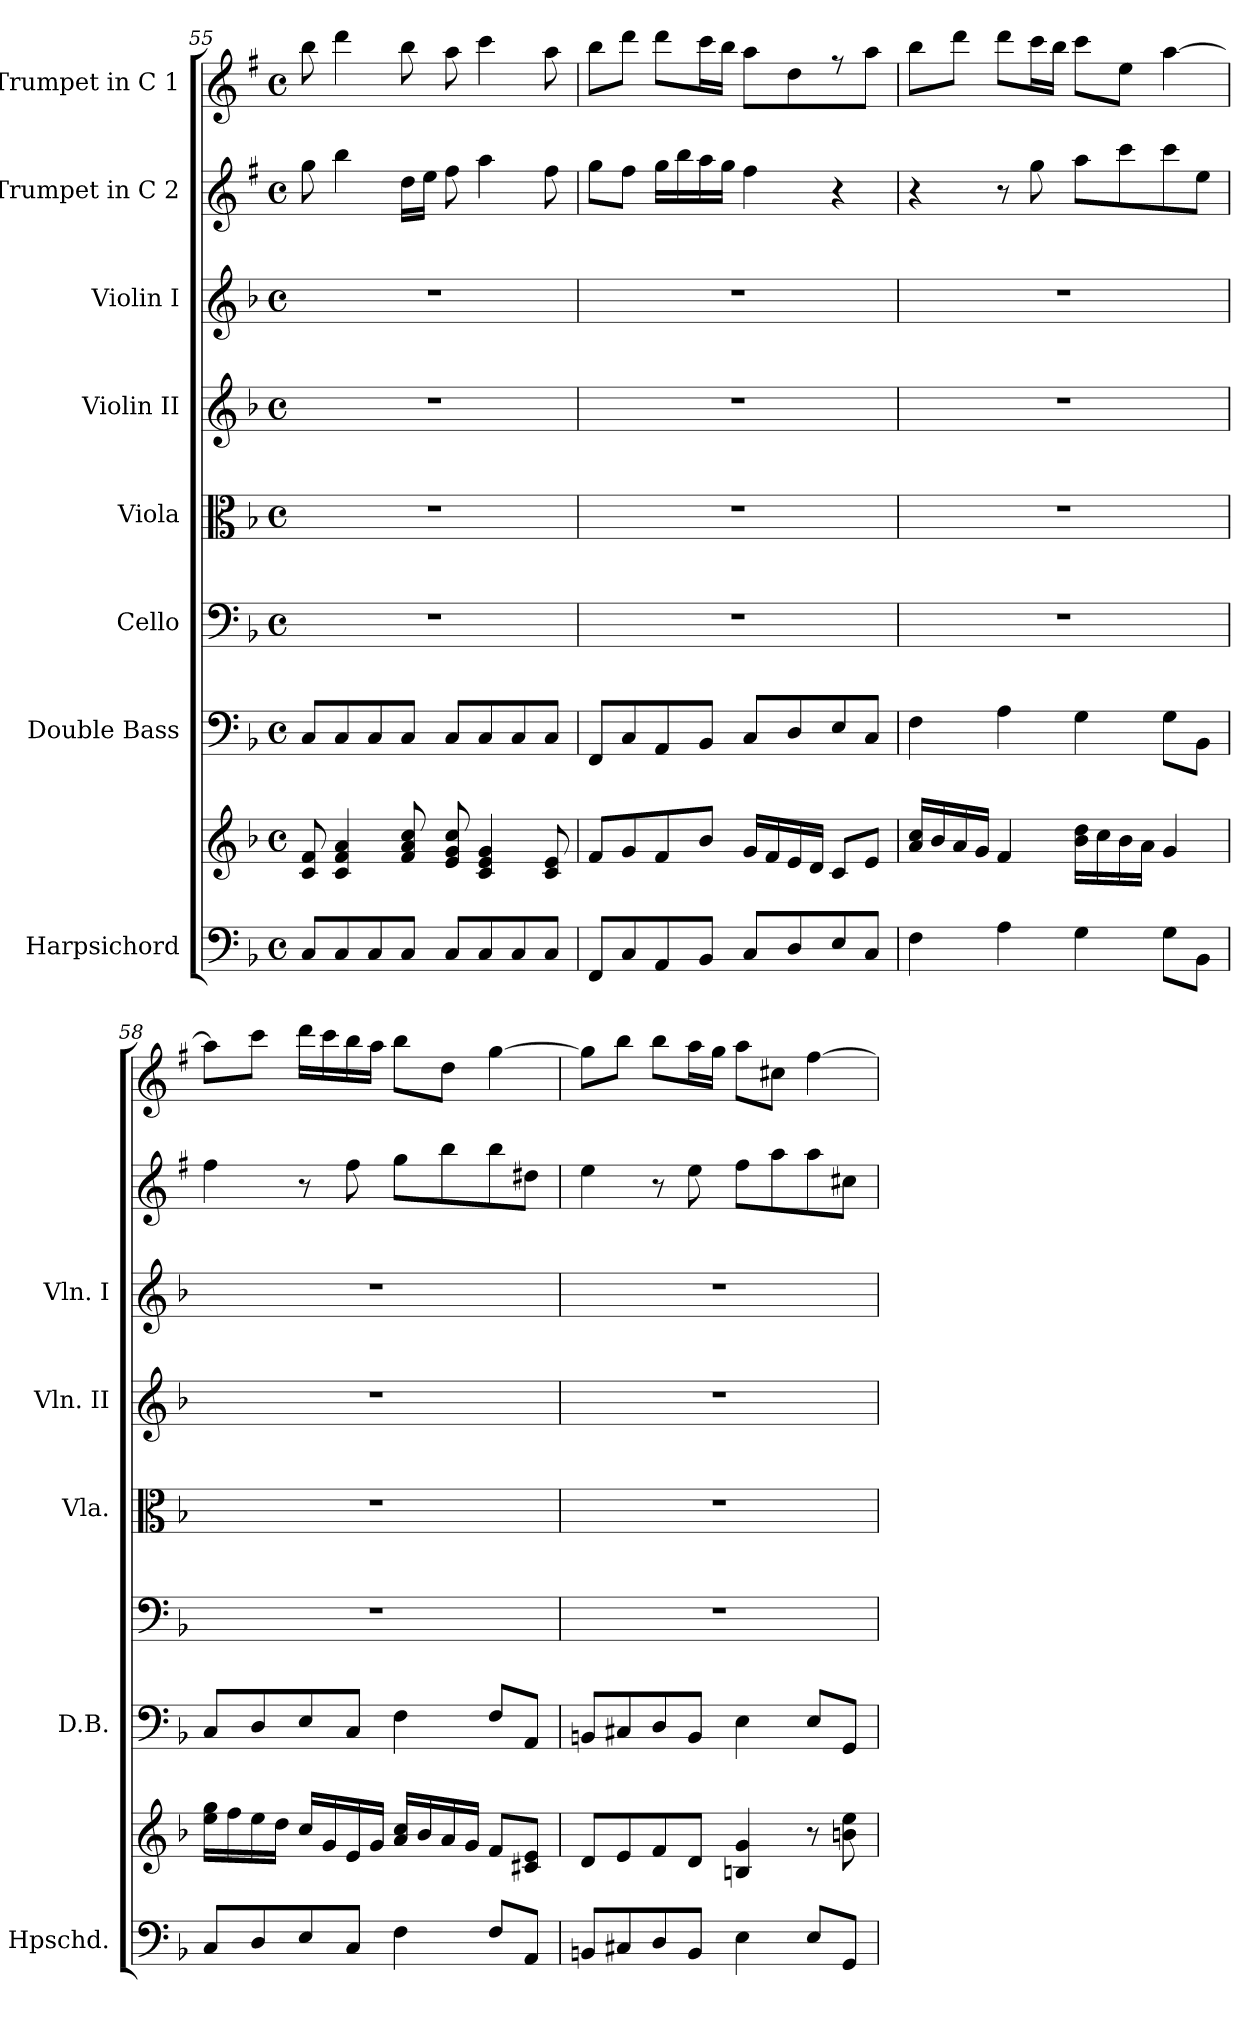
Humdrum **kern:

**kern	**kern	**kern	**kern	**kern	**kern	**kern	**kern	**kern
*part8	*part8	*part7	*part6	*part5	*part4	*part3	*part2	*part1
*staff9	*staff8	*staff7	*staff6	*staff5	*staff4	*staff3	*staff2	*staff1
*I"Harpsichord	*	*I"Double Bass	*I"Cello	*I"Viola	*I"Violin II	*I"Violin I	*I"Trumpet in C 2	*I"Trumpet in C 1
*I'Hpschd.	*	*I'D.B.	*	*I'Vla.	*I'Vln. II	*I'Vln. I	*	*
!!LO:PB:g=z
*clefF4	*clefG2	*clefF4	*clefF4	*clefC3	*clefG2	*clefG2	*clefG2	*clefG2
*	*	*ITrd7c12	*	*	*	*	*ITrd1c2	*ITrd1c2
*k[b-]	*k[b-]	*k[b-]	*k[b-]	*k[b-]	*k[b-]	*k[b-]	*k[b-]	*k[b-]
*F:	*F:	*F:	*F:	*F:	*F:	*F:	*F:	*F:
*M4/4	*M4/4	*M4/4	*M4/4	*M4/4	*M4/4	*M4/4	*M4/4	*M4/4
*met(c)	*met(c)	*met(c)	*met(c)	*met(c)	*met(c)	*met(c)	*met(c)	*met(c)
=55	=55	=55	=55	=55	=55	=55	=55	=55
8C/L	8c/ 8f/	8CC/L	1r	1r	1r	1r	8ff\	8aa\
8C/	4c/ 4f/ 4a/	8CC/	.	.	.	.	4aa\	4ccc\
8C/	.	8CC/	.	.	.	.	.	.
8C/J	8f/ 8a/ 8cc/	8CC/J	.	.	.	.	16cc\LL	8aa\
.	.	.	.	.	.	.	16dd\JJ	.
8C/L	8e/ 8g/ 8cc/	8CC/L	.	.	.	.	8ee\	8gg\
8C/	4c/ 4e/ 4g/	8CC/	.	.	.	.	4gg\	4bb-\
8C/	.	8CC/	.	.	.	.	.	.
8C/J	8c/ 8e/	8CC/J	.	.	.	.	8ee\	8gg\
=56	=56	=56	=56	=56	=56	=56	=56	=56
8FF/L	8f/L	8FFF/L	1r	1r	1r	1r	8ff\L	8aa\L
8C/	8g/	8CC/	.	.	.	.	8ee\J	8ccc\J
8AA/	8f/	8AAA/	.	.	.	.	16ff\LL	8ccc\L
.	.	.	.	.	.	.	16aa\	.
8BB-/J	8b-/J	8BBB-/J	.	.	.	.	16gg\	16bb-\L
.	.	.	.	.	.	.	16ff\JJ	16aa\JJ
8C/L	16g/LL	8CC/L	.	.	.	.	4ee\	8gg\L
.	16f/	.	.	.	.	.	.	.
8D/	16e/	8DD/	.	.	.	.	.	8cc\
.	16d/JJ	.	.	.	.	.	.	.
8E/	8c/L	8EE/	.	.	.	.	4r	8r
8C/J	8e/J	8CC/J	.	.	.	.	.	8gg\J
!!LO:PB:g=z
=57	=57	=57	=57	=57	=57	=57	=57	=57
4F\	16a/ 16cc/LL	4FF\	1r	1r	1r	1r	4r	8aa\L
.	16b-/	.	.	.	.	.	.	.
.	16a/	.	.	.	.	.	.	8ccc\J
.	16g/JJ	.	.	.	.	.	.	.
4A\	4f/	4AA\	.	.	.	.	8r	8ccc\L
.	.	.	.	.	.	.	8ff\	16bb-\L
.	.	.	.	.	.	.	.	16aa\JJ
4G\	16b-\ 16dd\LL	4GG\	.	.	.	.	8gg\L	8bb-\L
.	16cc\	.	.	.	.	.	.	.
.	16b-\	.	.	.	.	.	8bb-\	8dd\J
.	16a\JJ	.	.	.	.	.	.	.
8G\L	4g/	8GG\L	.	.	.	.	8bb-\	[4gg\
8BB-\J	.	8BBB-\J	.	.	.	.	8dd\J	.
!!LO:PB:g=z
=58	=58	=58	=58	=58	=58	=58	=58	=58
8C/L	16ee\ 16gg\LL	8CC/L	1r	1r	1r	1r	4ee\	8gg\L]
.	16ff\	.	.	.	.	.	.	.
8D/	16ee\	8DD/	.	.	.	.	.	8bb-\J
.	16dd\JJ	.	.	.	.	.	.	.
8E/	16cc/LL	8EE/	.	.	.	.	8r	16ccc\LL
.	16g/	.	.	.	.	.	.	16bb-\
8C/J	16e/	8CC/J	.	.	.	.	8ee\	16aa\
.	16g/JJ	.	.	.	.	.	.	16gg\JJ
4F\	16a/ 16cc/LL	4FF\	.	.	.	.	8ff\L	8aa\L
.	16b-/	.	.	.	.	.	.	.
.	16a/	.	.	.	.	.	8aa\	8cc\J
.	16g/JJ	.	.	.	.	.	.	.
8F/L	8f/L	8FF/L	.	.	.	.	8aa\	[4ff\
8AA/J	8c#X/ 8e/J	8AAA/J	.	.	.	.	8cc#X\J	.
=59	=59	=59	=59	=59	=59	=59	=59	=59
8BBn/L	8d/L	8BBBn/L	1r	1r	1r	1r	4dd\	8ff\L]
8C#X/	8e/	8CC#X/	.	.	.	.	.	8aa\J
8D/	8f/	8DD/	.	.	.	.	8r	8aa\L
8BB/J	8d/J	8BBB/J	.	.	.	.	8dd\	16gg\L
.	.	.	.	.	.	.	.	16ff\JJ
4E\	4Bn/ 4g/	4EE\	.	.	.	.	8ee\L	8gg\L
.	.	.	.	.	.	.	8gg\	8bn\J
8E/L	8r	8EE/L	.	.	.	.	8gg\	[4ee\
8GG/J	8bn\ 8ee\	8GGG/J	.	.	.	.	8bn\J	.
=	=	=	=	=	=	=	=	=
*-	*-	*-	*-	*-	*-	*-	*-	*-
